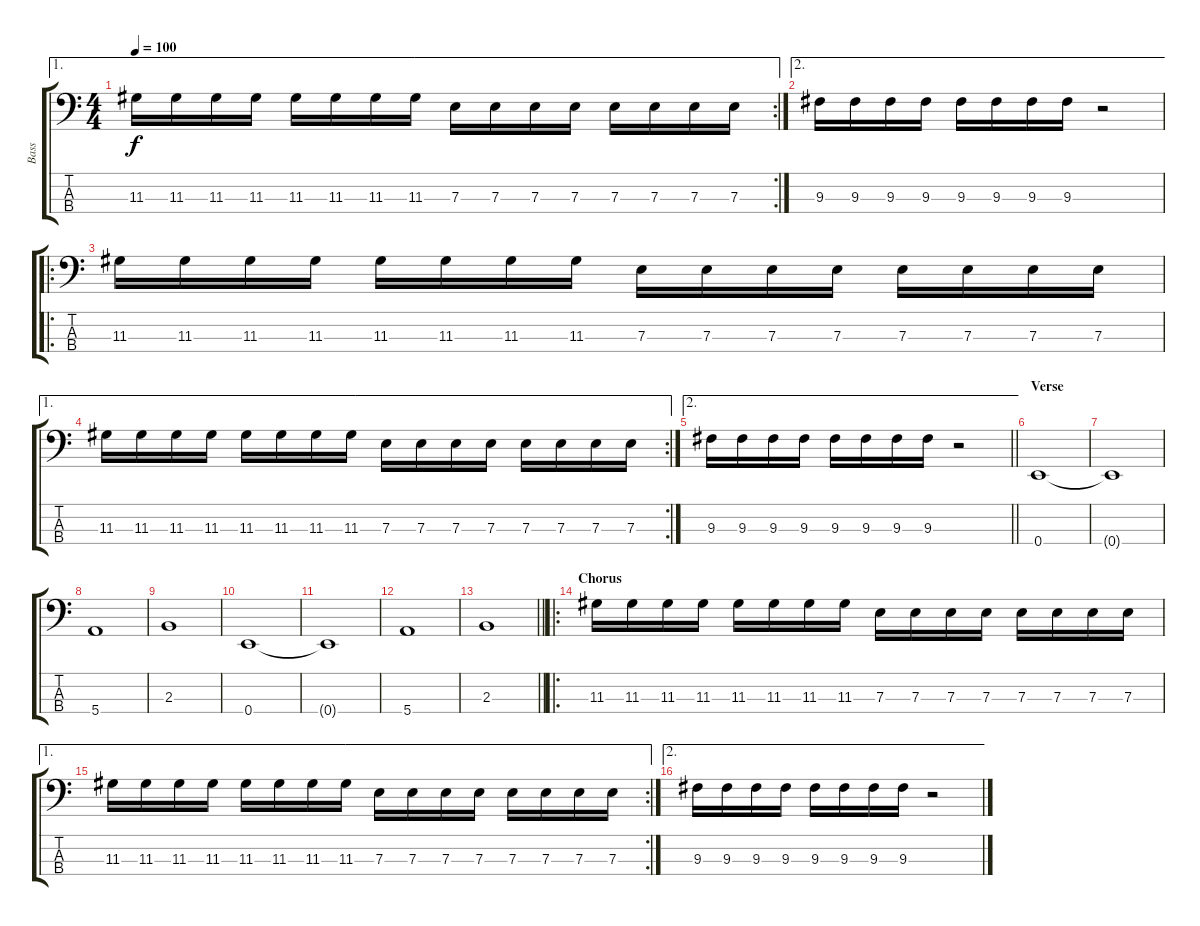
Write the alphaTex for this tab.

\track ("Bass" "Bass") {instrument electricbassfinger}
\staff {score tabs}
\tuning (G2 D2 A1 E1) {hide}
\ae 1
\rc 2
\ts (4 4)
\tempo 100
\clef f4
\ks c
11.3.16{dy f} 11.3.16 11.3.16 11.3.16 11.3.16 11.3.16 11.3.16 11.3.16 7.3.16 7.3.16 7.3.16 7.3.16 7.3.16 7.3.16 7.3.16 7.3.16 |
\ae 2
9.3.16 9.3.16 9.3.16 9.3.16 9.3.16 9.3.16 9.3.16 9.3.16 r.2 |
\ro
11.3.16 11.3.16 11.3.16 11.3.16 11.3.16 11.3.16 11.3.16 11.3.16 7.3.16 7.3.16 7.3.16 7.3.16 7.3.16 7.3.16 7.3.16 7.3.16 |
\ae 1
\rc 2
11.3.16 11.3.16 11.3.16 11.3.16 11.3.16 11.3.16 11.3.16 11.3.16 7.3.16 7.3.16 7.3.16 7.3.16 7.3.16 7.3.16 7.3.16 7.3.16 |
\ae 2
\barLineRight lightlight
9.3.16 9.3.16 9.3.16 9.3.16 9.3.16 9.3.16 9.3.16 9.3.16 r.2 |
\section ("" "Verse")
0.4.1 |
0.4{t}.1 |
5.4.1 |
2.3.1 |
0.4.1 |
0.4{t}.1 |
5.4.1 |
\barLineRight lightlight
2.3.1 |
\ro
\section ("" "Chorus")
11.3.16 11.3.16 11.3.16 11.3.16 11.3.16 11.3.16 11.3.16 11.3.16 7.3.16 7.3.16 7.3.16 7.3.16 7.3.16 7.3.16 7.3.16 7.3.16 |
\ae 1
\rc 2
11.3.16 11.3.16 11.3.16 11.3.16 11.3.16 11.3.16 11.3.16 11.3.16 7.3.16 7.3.16 7.3.16 7.3.16 7.3.16 7.3.16 7.3.16 7.3.16 |
\ae 2
9.3.16 9.3.16 9.3.16 9.3.16 9.3.16 9.3.16 9.3.16 9.3.16 r.2
